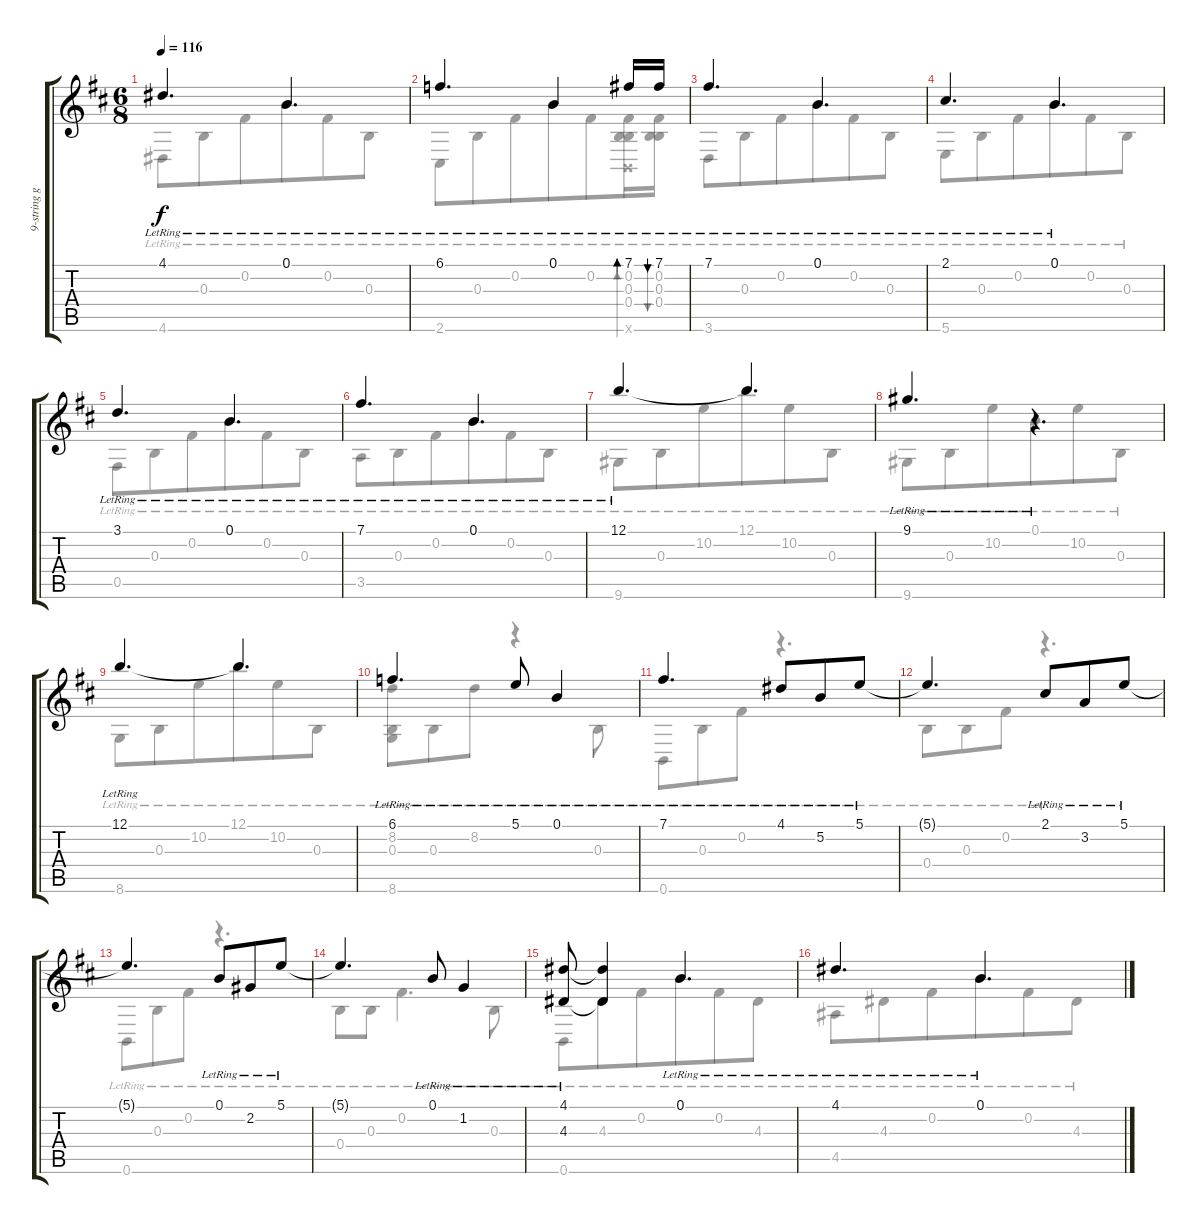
\track ("9-string guitar" "9-string g") {instrument acousticguitarsteel}
\staff {score tabs}
\tuning (B3 Gb3 B2 B2 Gb2 B1) {hide}
\voice
\ts (6 8)
\tempo 116
\clef g2
\ks d
4.1{lr}.4{d dy f} 0.1{lr}.4{d} |
6.1{lr}.4{d} 0.1{lr}.4 7.1{lr}.16{bd 30} 7.1{lr}.16{bu 30} |
7.1{lr}.4{d} 0.1{lr}.4{d} |
2.1{lr}.4{d} 0.1{lr}.4{d} |
3.1{lr}.4{d} 0.1{lr}.4{d} |
7.1{lr}.4{d} 0.1{lr}.4{d} |
12.1{lr}.4{d} 12.1{t}.4{d} |
9.1{lr}.4{d} r.4{d} |
12.1{lr}.4{d} 12.1{t}.4{d} |
6.1{lr}.4{d} 5.1{lr}.8 0.1{lr}.4 |
7.1{lr}.4{d} 4.1{lr}.8 5.2{lr}.8 5.1{lr}.8 |
5.1{t}.4{d} 2.1{lr}.8 3.2{lr}.8 5.1{lr}.8 |
5.1{t}.4{d} 0.1{lr}.8 2.2{lr}.8 5.1{lr}.8 |
5.1{t}.4{d} 0.1{lr}.8 1.2{lr}.4 |
(4.1{lr} 4.3{lr}).8 (4.1{t} 4.3{t}).4 0.1{lr}.4{d} |
4.1{lr}.4{d} 0.1{lr}.4{d}
\voice
\clef g2
\ottava regular
\simile none
\ks d
4.6{lr}.8{dy f} 0.3{lr}.8 0.2{lr}.8{beam merge} 0.1{lr}.8 0.2{lr}.8 0.3{lr}.8 |
2.6{lr}.8 0.3{lr}.8 0.2{lr}.8{beam merge} 0.1{lr}.8 0.2{lr}.8 (0.2{lr} 0.3{lr} 0.4{lr} 0.6{x}).16{bd 30} (0.2{lr} 0.3{lr} 0.4{lr}).16{bu 30} |
3.6{lr}.8 0.3{lr}.8 0.2{lr}.8{beam merge} 0.1{lr}.8 0.2{lr}.8 0.3{lr}.8 |
5.6{lr}.8 0.3{lr}.8 0.2{lr}.8{beam merge} 0.1{lr}.8 0.2{lr}.8 0.3{lr}.8 |
0.5{lr}.8 0.3{lr}.8 0.2{lr}.8{beam merge} 0.1{lr}.8 0.2{lr}.8 0.3{lr}.8 |
3.5{lr}.8 0.3{lr}.8 0.2{lr}.8{beam merge} 0.1{lr}.8 0.2{lr}.8 0.3{lr}.8 |
9.6{lr}.8 0.3{lr}.8 10.2{lr}.8{beam merge} 12.1{lr}.8 10.2{lr}.8 0.3{lr}.8 |
9.6{lr}.8 0.3{lr}.8 10.2{lr}.8{beam merge} 0.1{lr}.8 10.2{lr}.8 0.3{lr}.8 |
8.6{lr}.8 0.3{lr}.8 10.2{lr}.8{beam merge} 12.1{lr}.8 10.2{lr}.8 0.3{lr}.8 |
(8.2{lr} 0.3{lr} 8.6{lr}).8 0.3{lr}.8 8.2{lr}.8 r.4 0.3{lr}.8 |
0.6{lr}.8 0.3{lr}.8 0.2{lr}.8 r.4{d} |
0.4{lr}.8 0.3{lr}.8 0.2{lr}.8 r.4{d} |
0.6{lr}.8 0.3{lr}.8 0.2{lr}.8 r.4{d} |
0.4{lr}.8 0.3{lr}.8 0.2{lr}.4{d} 0.3{lr}.8 |
0.6{lr}.8 4.3{lr}.8 0.2{lr}.8{beam merge} 0.1{lr}.8 0.2{lr}.8 4.3{lr}.8 |
4.5{lr}.8 4.3{lr}.8 0.2{lr}.8{beam merge} 0.1{lr}.8 0.2{lr}.8 4.3{lr}.8
